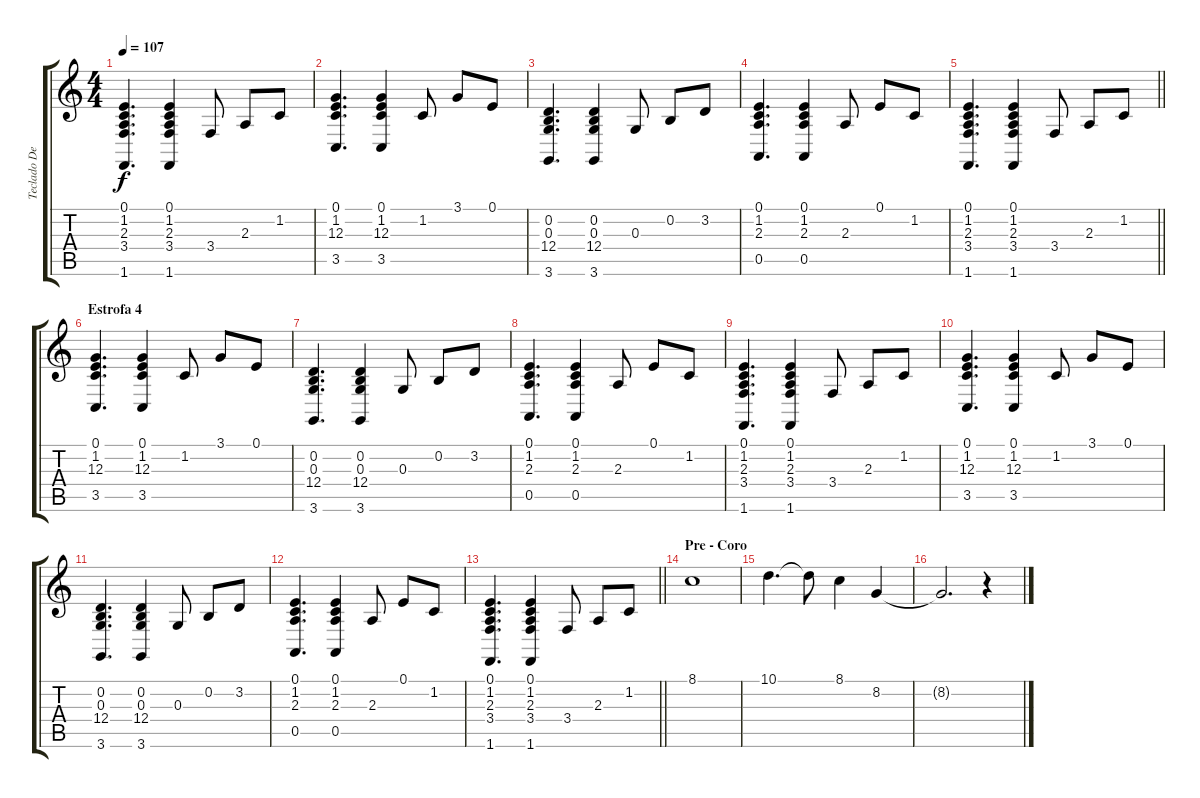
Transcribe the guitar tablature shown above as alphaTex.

\track ("Teclado Derecha" "Teclado De") {instrument fx4atmosphere}
\staff {score tabs}
\tuning (E4 B3 G3 D3 A2 E2) {hide}
\ts (4 4)
\tempo 107
\clef g2
\ks c
(0.1 1.2 2.3 3.4 1.6).4{d dy f} (0.1 1.2 2.3 3.4 1.6).4 3.4.8 2.3.8 1.2.8 |
(0.1 1.2 12.3 3.5).4{d} (0.1 1.2 12.3 3.5).4 1.2.8 3.1.8 0.1.8 |
(0.2 0.3 12.4 3.6).4{d} (0.2 0.3 12.4 3.6).4 0.3.8 0.2.8 3.2.8 |
(0.1 1.2 2.3 0.5).4{d} (0.1 1.2 2.3 0.5).4 2.3.8 0.1.8 1.2.8 |
\barLineRight lightlight
(0.1 1.2 2.3 3.4 1.6).4{d} (0.1 1.2 2.3 3.4 1.6).4 3.4.8 2.3.8 1.2.8 |
\section ("" "Estrofa 4")
(0.1 1.2 12.3 3.5).4{d} (0.1 1.2 12.3 3.5).4 1.2.8 3.1.8 0.1.8 |
(0.2 0.3 12.4 3.6).4{d} (0.2 0.3 12.4 3.6).4 0.3.8 0.2.8 3.2.8 |
(0.1 1.2 2.3 0.5).4{d} (0.1 1.2 2.3 0.5).4 2.3.8 0.1.8 1.2.8 |
(0.1 1.2 2.3 3.4 1.6).4{d} (0.1 1.2 2.3 3.4 1.6).4 3.4.8 2.3.8 1.2.8 |
(0.1 1.2 12.3 3.5).4{d} (0.1 1.2 12.3 3.5).4 1.2.8 3.1.8 0.1.8 |
(0.2 0.3 12.4 3.6).4{d} (0.2 0.3 12.4 3.6).4 0.3.8 0.2.8 3.2.8 |
(0.1 1.2 2.3 0.5).4{d} (0.1 1.2 2.3 0.5).4 2.3.8 0.1.8 1.2.8 |
\barLineRight lightlight
(0.1 1.2 2.3 3.4 1.6).4{d} (0.1 1.2 2.3 3.4 1.6).4 3.4.8 2.3.8 1.2.8 |
\section ("" "Pre - Coro")
8.1.1{volume 5} |
10.1.4{d} 10.1{t}.8 8.1.4 8.2.4 |
8.2{t}.2{d} r.4
